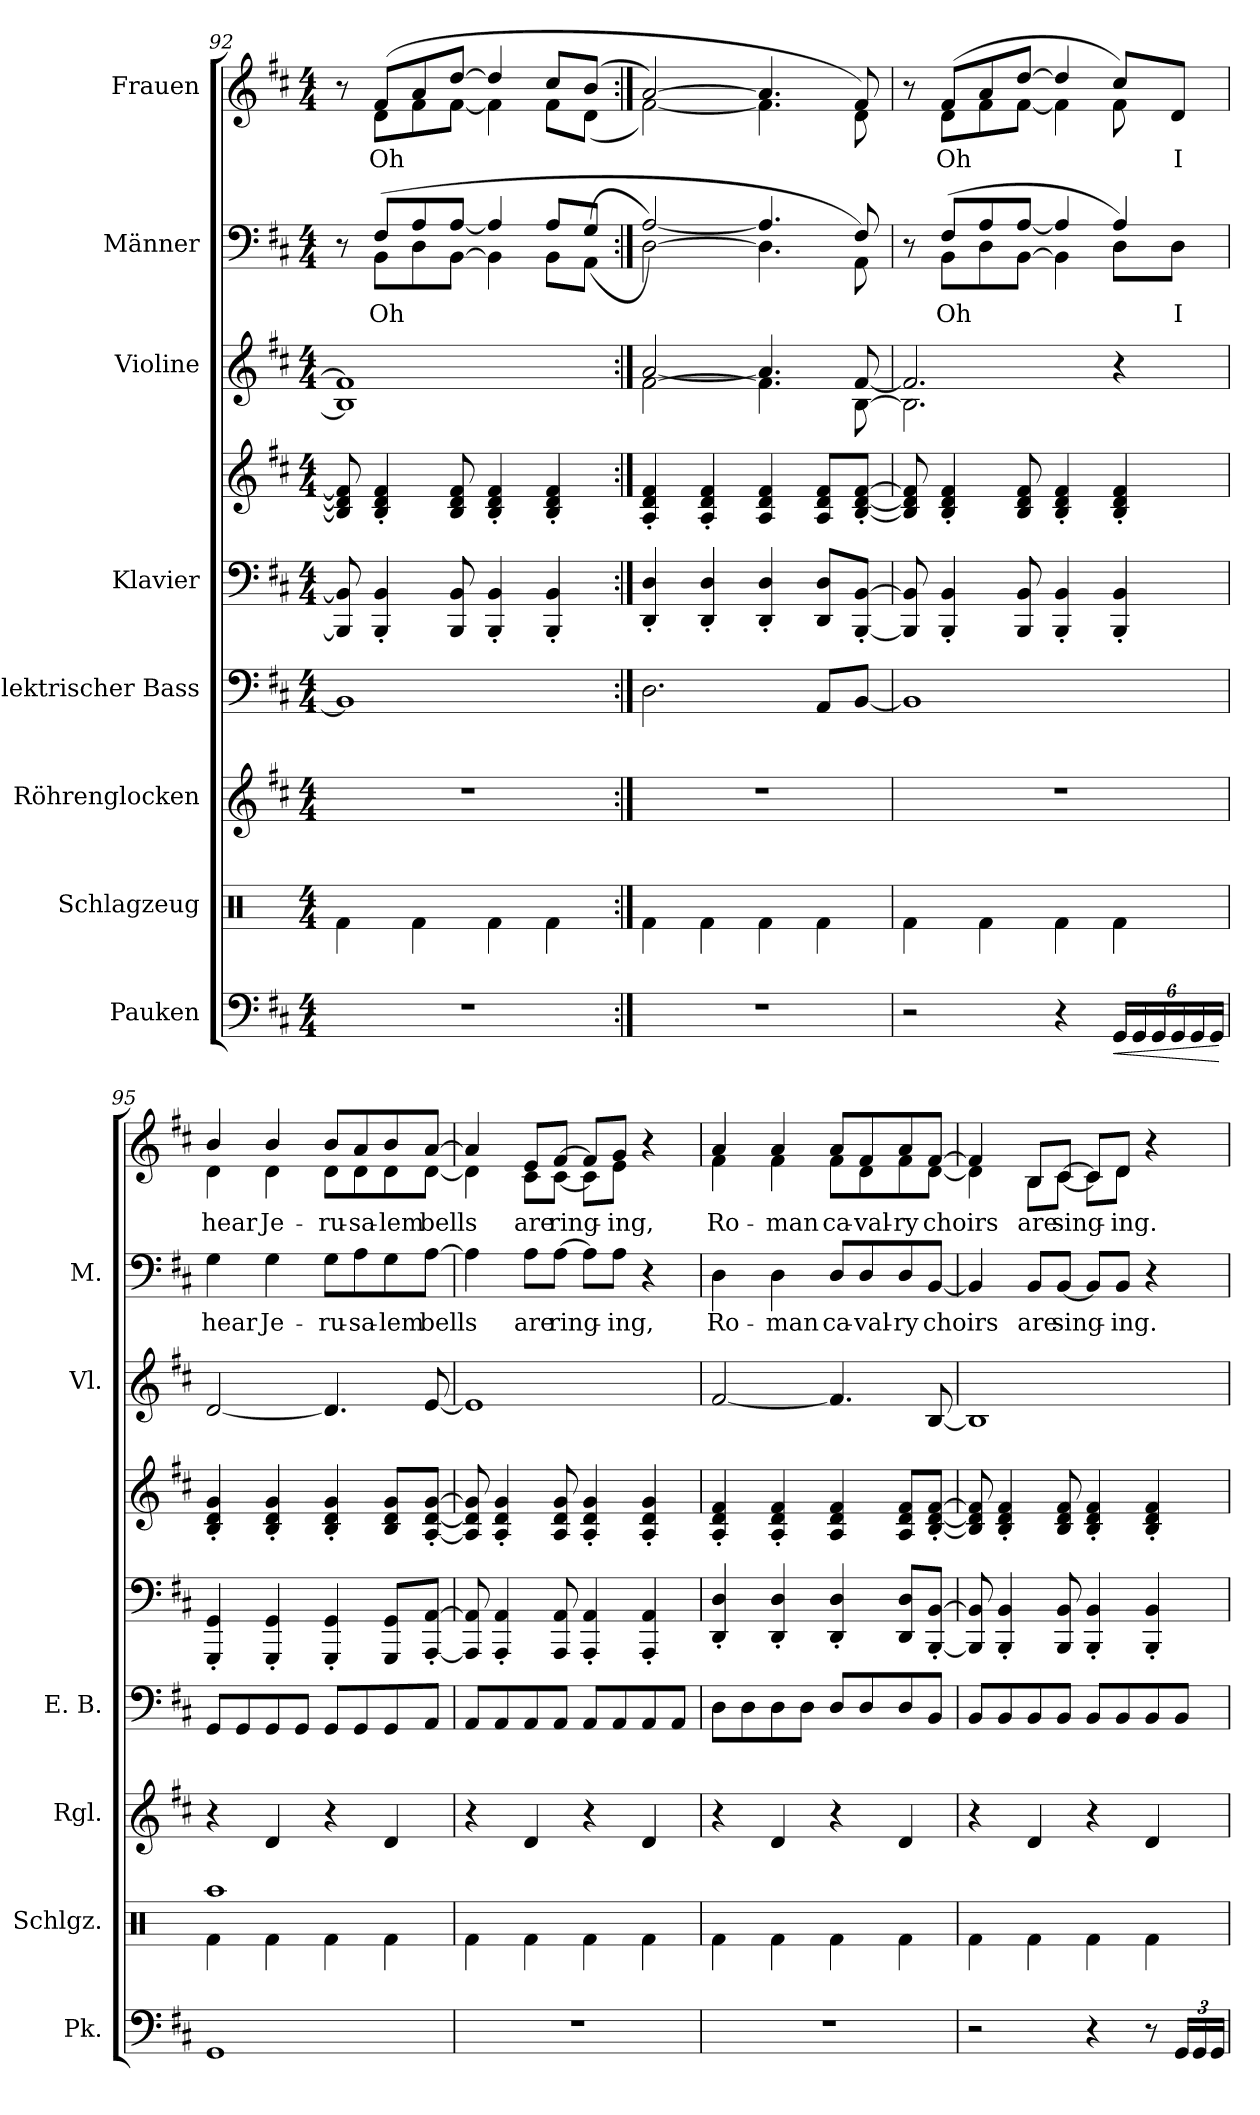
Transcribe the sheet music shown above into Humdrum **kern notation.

**kern	**dynam	**kern	**kern	**kern	**kern	**kern	**kern	**kern	**text	**kern	**text
*part8	*part8	*part7	*part6	*part5	*part4	*part4	*part3	*part2	*part2	*part1	*part1
*staff9	*staff9	*staff8	*staff7	*staff6	*staff5	*staff4	*staff3	*staff2	*staff2	*staff1	*staff1
*I"Pauken	*	*I"Schlagzeug	*I"Röhrenglocken	*I"Elektrischer Bass	*I"Klavier	*	*I"Violine	*I"Männer	*	*I"Frauen	*
*I'Pk.	*	*I'Schlgz.	*I'Rgl.	*I'E. B.	*	*	*I'Vl.	*I'M.	*	*	*
*clefF4	*	*clefX	*clefG2	*clefF4	*clefF4	*clefG2	*clefG2	*clefF4	*	*clefG2	*
*	*	*	*	*ITrd7c12	*	*	*	*	*	*	*
*k[f#c#]	*	*k[]	*k[f#c#]	*k[f#c#]	*k[f#c#]	*k[f#c#]	*k[f#c#]	*k[f#c#]	*	*k[f#c#]	*
*M4/4	*	*M4/4	*M4/4	*M4/4	*M4/4	*M4/4	*M4/4	*M4/4	*	*M4/4	*
=92	=92	=92	=92	=92	=92	=92	=92	=92	=92	=92	=92
*	*	*	*	*	*	*	*^	*^	*	*^	*
1r	.	4Rf\	1r	1BBB]	8BBB/] 8BB/]	8B/] 8d/] 8f#/]	1B]	1f#]	8r	8ryy	.	8r	8ryy	.
!	!	!	!	!	!	!	!	!	!	!	!LO:LY:b	!	!	!LO:LY:b
.	.	.	.	.	4BBB/' 4BB/'	4B/' 4d/' 4f#/'	.	.	(<8BB\L	8F#/L	Oh	(>8f#/L	8d\L	Oh
.	.	4Rf\	.	.	.	.	.	.	8D\	8A/	.	8a/	8f#\	.
.	.	.	.	.	8BBB/ 8BB/	8B/ 8d/ 8f#/	.	.	[8BB\J	[8A/J	.	[8dd/J	[8f#\J	.
.	.	4Rf\	.	.	4BBB/' 4BB/'	4B/' 4d/' 4f#/'	.	.	4BB\]	4A/]	.	4dd/]	4f#\]	.
.	.	4Rf\	.	.	4BBB/' 4BB/'	4B/' 4d/' 4f#/'	.	.	8BB\L	8A/L	.	8cc#/L	8f#\L	.
.	.	.	.	.	.	.	.	.	(<8AA\J	(>8G/J	.	(>8b/J	(<8d\J	.
=93:|!	=93:|!	=93:|!	=93:|!	=93:|!	=93:|!	=93:|!	=93:|!	=93:|!	=93:|!	=93:|!	=93:|!	=93:|!	=93:|!	=93:|!
1r	.	4Rf\	1r	2.DD\	4DD/' 4D/'	4A/' 4d/' 4f#/'	[2f#\	[2a/	[2D\)	[2A/)	.	[2a/)	[2f#\)	.
.	.	4Rf\	.	.	4DD/' 4D/'	4A/' 4d/' 4f#/'	.	.	.	.	.	.	.	.
.	.	4Rf\	.	.	4DD/' 4D/'	4A/ 4d/ 4f#/	4.f#\]	4.a/]	4.D\]	4.A/]	.	4.a/]	4.f#\]	.
.	.	4Rf\	.	8AAA/L	8DD/ 8D/L	8A/ 8d/ 8f#/L	.	.	.	.	.	.	.	.
.	.	.	.	[8BBB/J	[8BBB/' [8BB/'J	[8B/' [8d/' [8f#/'J	[8B\	[8f#/	8AA\)	8F#/	.	8f#/)	8d\	.
=94	=94	=94	=94	=94	=94	=94	=94	=94	=94	=94	=94	=94	=94	=94
2r	.	4Rf\	1r	1BBB]	8BBB/] 8BB/]	8B/] 8d/] 8f#/]	2.B\]	2.f#/]	8r	8ryy	.	8r	8ryy	.
!	!	!	!	!	!	!	!	!	!	!	!LO:LY:b	!	!	!LO:LY:b
.	.	.	.	.	4BBB/' 4BB/'	4B/' 4d/' 4f#/'	.	.	(<8BB\L	8F#/L	Oh	(>8f#/L	8d\L	Oh
.	.	4Rf\	.	.	.	.	.	.	8D\	8A/	.	8a/	8f#\	.
.	.	.	.	.	8BBB/ 8BB/	8B/ 8d/ 8f#/	.	.	[8BB\J	[8A/J	.	[8dd/J	[8f#\J	.
4r	.	4Rf\	.	.	4BBB/' 4BB/'	4B/' 4d/' 4f#/'	.	.	4BB\]	4A/]	.	4dd/]	4f#\]	.
*Xbrackettup	*	*	*	*	*	*	*	*	*	*	*	*	*	*
!	!LO:HP:b	!	!	!	!	!	!	!	!	!	!	!	!	!
24GG/LL	<	4Rf\	.	.	4BBB/' 4BB/'	4B/' 4d/' 4f#/'	4r	4ryy	8D\L)	4A/	.	8cc#/L)	8f#\	.
24GG/	.	.	.	.	.	.	.	.	.	.	.	.	.	.
24GG/	.	.	.	.	.	.	.	.	.	.	.	.	.	.
!	!	!	!	!	!	!	!	!	!	!	!LO:LY:b	!	!	!LO:LY:b
24GG/	.	.	.	.	.	.	.	.	8D\J	.	I	8d/J	8ryy	I
24GG/	.	.	.	.	.	.	.	.	.	.	.	.	.	.
24GG/JJ	.	.	.	.	.	.	.	.	.	.	.	.	.	.
*	*	*	*	*	*	*	*v	*v	*	*	*	*v	*v	*
*	*	*	*	*	*	*	*	*v	*v	*	*	*
.	[	.	.	.	.	.	.	.	.	.	.
=95	=95	=95	=95	=95	=95	=95	=95	=95	=95	=95	=95
*	*	*^	*	*	*	*	*	*	*	*	*
!	!	!	!	!	!	!	!	!	!	!LO:LY:b	!	!LO:LY:b
*	*	*	*	*	*	*	*	*	*	*	*^	*
1GG	.	4Rf\	1Raa	4r	8GGG/L	4GGG/' 4GG/'	4B/' 4d/' 4g/'	[2d/	4G\	hear	4b/	4d\	hear
.	.	.	.	.	8GGG/	.	.	.	.	.	.	.	.
!	!	!	!	!	!	!	!	!	!	!LO:LY:b	!	!	!LO:LY:b
.	.	4Rf\	.	4d/	8GGG/	4GGG/' 4GG/'	4B/' 4d/' 4g/'	.	4G\	Je-	4b/	4d\	Je-
.	.	.	.	.	8GGG/J	.	.	.	.	.	.	.	.
!	!	!	!	!	!	!	!	!	!	!LO:LY:b	!	!	!LO:LY:b
.	.	4Rf\	.	4r	8GGG/L	4GGG/' 4GG/'	4B/' 4d/' 4g/'	4.d/]	8G\L	-ru-	8b/L	8d\L	-ru-
!	!	!	!	!	!	!	!	!	!	!LO:LY:b	!	!	!LO:LY:b
.	.	.	.	.	8GGG/	.	.	.	8A\	-sa-	8a/	8d\	-sa-
!	!	!	!	!	!	!	!	!	!	!LO:LY:b	!	!	!LO:LY:b
.	.	4Rf\	.	4d/	8GGG/	8GGG/ 8GG/L	8B/ 8d/ 8g/L	.	8G\	-lem	8b/	8d\	-lem
!	!	!	!	!	!	!	!	!	!	!LO:LY:b	!	!	!LO:LY:b
.	.	.	.	.	8AAA/J	[8AAA/' [8AA/'J	[8A/' [8d/' [8g/'J	[8e/	[8A\J	bells	[8a/J	[8d\J	bells
*	*	*v	*v	*	*	*	*	*	*	*	*	*	*
!!LO:PB:g=z	!!
=96	=96	=96	=96	=96	=96	=96	=96	=96	=96	=96	=96	=96
1r	.	4Rf\	4r	8AAA/L	8AAA/] 8AA/]	8A/] 8d/] 8g/]	1e]	4A\]	.	4a/]	4d\]	.
.	.	.	.	8AAA/	4AAA/' 4AA/'	4A/' 4d/' 4g/'	.	.	.	.	.	.
!	!	!	!	!	!	!	!	!	!LO:LY:b	!	!	!LO:LY:b
.	.	4Rf\	4d/	8AAA/	.	.	.	8A\L	are	8e/L	8c#\L	are
!	!	!	!	!	!	!	!	!	!LO:LY:b	!	!	!LO:LY:b
.	.	.	.	8AAA/J	8AAA/ 8AA/	8A/ 8d/ 8g/	.	[8A\J	ring-	[8f#/J	[8c#\J	ring-
.	.	4Rf\	4r	8AAA/L	4AAA/' 4AA/'	4A/' 4d/' 4g/'	.	8A\L]	.	8f#/L]	8c#\L]	.
!	!	!	!	!	!	!	!	!	!LO:LY:b	!	!	!LO:LY:b
.	.	.	.	8AAA/	.	.	.	8A\J	-ing,	8g/J	8e\J	-ing,
.	.	4Rf\	4d/	8AAA/	4AAA/' 4AA/'	4A/' 4d/' 4g/'	.	4r	.	4r	4ryy	.
.	.	.	.	8AAA/J	.	.	.	.	.	.	.	.
=97	=97	=97	=97	=97	=97	=97	=97	=97	=97	=97	=97	=97
!	!	!	!	!	!	!	!	!	!LO:LY:b	!	!	!LO:LY:b
1r	.	4Rf\	4r	8DD\L	4DD/' 4D/'	4A/' 4d/' 4f#/'	[2f#/	4D\	Ro-	4a/	4f#\	Ro-
.	.	.	.	8DD\	.	.	.	.	.	.	.	.
!	!	!	!	!	!	!	!	!	!LO:LY:b	!	!	!LO:LY:b
.	.	4Rf\	4d/	8DD\	4DD/' 4D/'	4A/' 4d/' 4f#/'	.	4D\	-man	4a/	4f#\	-man
.	.	.	.	8DD\J	.	.	.	.	.	.	.	.
!	!	!	!	!	!	!	!	!	!LO:LY:b	!	!	!LO:LY:b
.	.	4Rf\	4r	8DD/L	4DD/' 4D/'	4A/ 4d/ 4f#/	4.f#/]	8D/L	ca-	8a/L	8f#\L	ca-
!	!	!	!	!	!	!	!	!	!LO:LY:b	!	!	!LO:LY:b
.	.	.	.	8DD/	.	.	.	8D/	-val-	8f#/	8d\	-val-
!	!	!	!	!	!	!	!	!	!LO:LY:b	!	!	!LO:LY:b
.	.	4Rf\	4d/	8DD/	8DD/ 8D/L	8A/ 8d/ 8f#/L	.	8D/	-ry	8a/	8f#\	-ry
!	!	!	!	!	!	!	!	!	!LO:LY:b	!	!	!LO:LY:b
.	.	.	.	8BBB/J	[8BBB/' [8BB/'J	[8B/' [8d/' [8f#/'J	[8B/	[8BB/J	choirs	[8f#/J	[8d\J	choirs
=98	=98	=98	=98	=98	=98	=98	=98	=98	=98	=98	=98	=98
2r	.	4Rf\	4r	8BBB/L	8BBB/] 8BB/]	8B/] 8d/] 8f#/]	1B]	4BB/]	.	4f#/]	4d\]	.
.	.	.	.	8BBB/	4BBB/' 4BB/'	4B/' 4d/' 4f#/'	.	.	.	.	.	.
!	!	!	!	!	!	!	!	!	!LO:LY:b	!	!	!LO:LY:b
.	.	4Rf\	4d/	8BBB/	.	.	.	8BB/L	are	8B/L	8B\L	are
!	!	!	!	!	!	!	!	!	!LO:LY:b	!	!	!LO:LY:b
.	.	.	.	8BBB/J	8BBB/ 8BB/	8B/ 8d/ 8f#/	.	[8BB/J	sing-	[8c#/J	[8c#\J	sing-
4r	.	4Rf\	4r	8BBB/L	4BBB/' 4BB/'	4B/' 4d/' 4f#/'	.	8BB/L]	.	8c#/L]	8c#\L]	.
!	!	!	!	!	!	!	!	!	!LO:LY:b	!	!	!LO:LY:b
.	.	.	.	8BBB/	.	.	.	8BB/J	-ing.	8d/J	8d\J	-ing.
8r	.	4Rf\	4d/	8BBB/	4BBB/' 4BB/'	4B/' 4d/' 4f#/'	.	4r	.	4r	4ryy	.
24GG/LL	.	.	.	8BBB/J	.	.	.	.	.	.	.	.
24GG/	.	.	.	.	.	.	.	.	.	.	.	.
24GG/JJ	.	.	.	.	.	.	.	.	.	.	.	.
*	*	*	*	*	*	*	*	*	*	*v	*v	*
=	=	=	=	=	=	=	=	=	=	=	=
*-	*-	*-	*-	*-	*-	*-	*-	*-	*-	*-	*-
